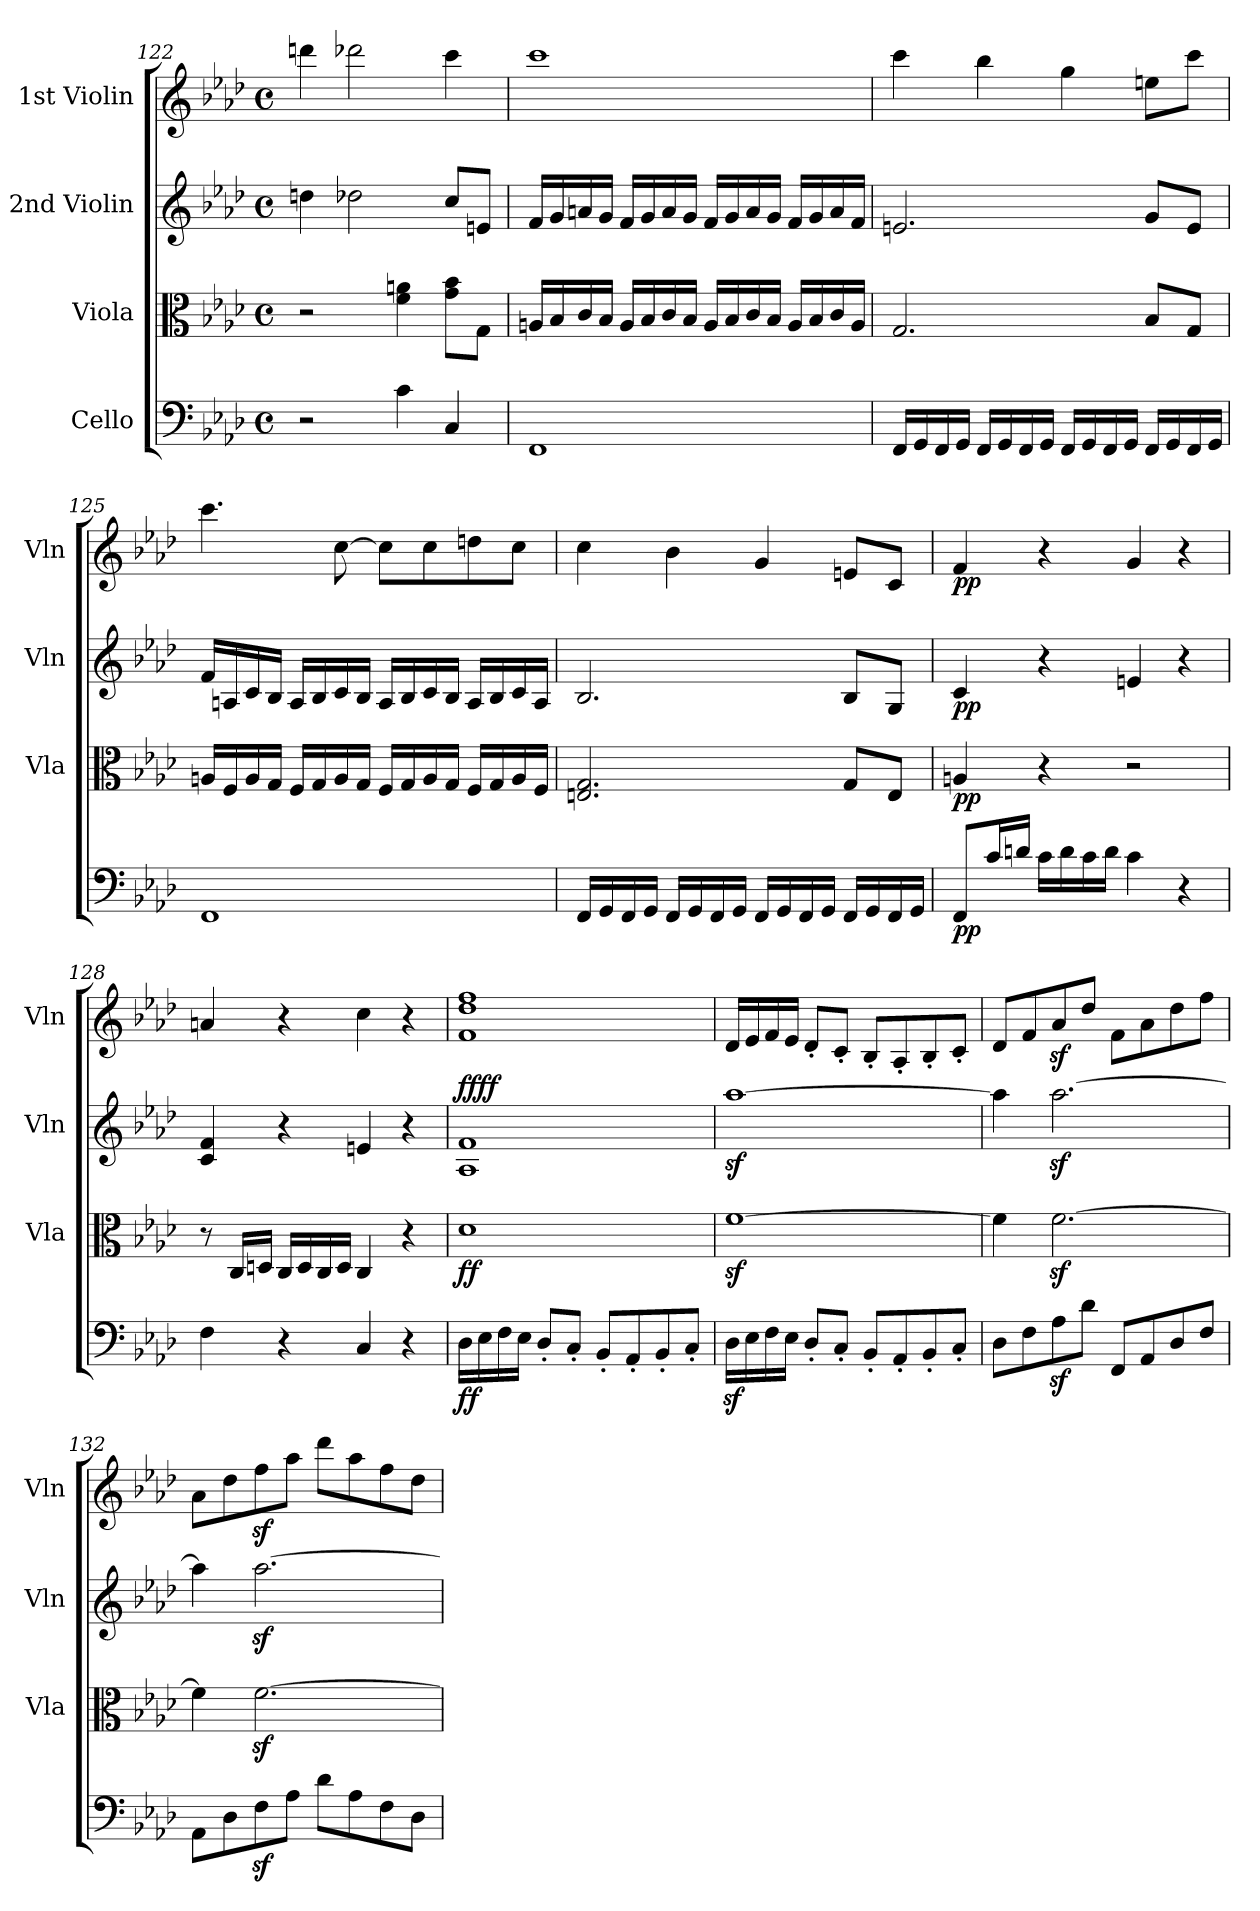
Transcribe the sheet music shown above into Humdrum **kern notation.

**kern	**dynam	**kern	**dynam	**kern	**dynam	**kern	**dynam
*part4	*part4	*part3	*part3	*part2	*part2	*part1	*part1
*staff4	*staff4	*staff3	*staff3	*staff2	*staff2	*staff1	*staff1
*I"Cello	*	*I"Viola	*	*I"2nd Violin	*	*I"1st Violin	*
*	*	*I'Vla	*	*I'Vln	*	*I'Vln	*
*clefF4	*	*clefC3	*	*clefG2	*	*clefG2	*
*k[b-e-a-d-]	*	*k[b-e-a-d-]	*	*k[b-e-a-d-]	*	*k[b-e-a-d-]	*
*M4/4	*	*M4/4	*	*M4/4	*	*M4/4	*
*met(c)	*	*met(c)	*	*met(c)	*	*met(c)	*
=122	=122	=122	=122	=122	=122	=122	=122
2r	.	2r	.	4ddn\	.	4dddn\	.
.	.	.	.	2dd-X\	.	2ddd-X\	.
4c\	.	4f\ 4an\	.	.	.	.	.
4C/	.	8g\ 8b-\L	.	8cc/L	.	4ccc\	.
.	.	8G\J	.	8en/J	.	.	.
!!LO:LB:g=z
=123	=123	=123	=123	=123	=123	=123	=123
1FF	.	16An/LL	.	16f/LL	.	1ccc	.
.	.	16B-/	.	16g/	.	.	.
.	.	16c/	.	16an/	.	.	.
.	.	16B-/JJ	.	16g/JJ	.	.	.
.	.	16A/LL	.	16f/LL	.	.	.
.	.	16B-/	.	16g/	.	.	.
.	.	16c/	.	16a/	.	.	.
.	.	16B-/JJ	.	16g/JJ	.	.	.
.	.	16A/LL	.	16f/LL	.	.	.
.	.	16B-/	.	16g/	.	.	.
.	.	16c/	.	16a/	.	.	.
.	.	16B-/JJ	.	16g/JJ	.	.	.
.	.	16A/LL	.	16f/LL	.	.	.
.	.	16B-/	.	16g/	.	.	.
.	.	16c/	.	16a/	.	.	.
.	.	16A/JJ	.	16f/JJ	.	.	.
!!LO:PB:g=z
=124	=124	=124	=124	=124	=124	=124	=124
16FF/LL	.	2.G/	.	2.en/	.	4ccc\	.
16GG/	.	.	.	.	.	.	.
16FF/	.	.	.	.	.	.	.
16GG/JJ	.	.	.	.	.	.	.
16FF/LL	.	.	.	.	.	4bb-\	.
16GG/	.	.	.	.	.	.	.
16FF/	.	.	.	.	.	.	.
16GG/JJ	.	.	.	.	.	.	.
16FF/LL	.	.	.	.	.	4gg\	.
16GG/	.	.	.	.	.	.	.
16FF/	.	.	.	.	.	.	.
16GG/JJ	.	.	.	.	.	.	.
16FF/LL	.	8B-/L	.	8g/L	.	8een\L	.
16GG/	.	.	.	.	.	.	.
16FF/	.	8G/J	.	8e/J	.	8ccc\J	.
16GG/JJ	.	.	.	.	.	.	.
=125	=125	=125	=125	=125	=125	=125	=125
1FF	.	16An/LL	.	16f/LL	.	4.ccc\	.
.	.	16F/	.	16An/	.	.	.
.	.	16A/	.	16c/	.	.	.
.	.	16G/JJ	.	16B-/JJ	.	.	.
.	.	16F/LL	.	16A/LL	.	.	.
.	.	16G/	.	16B-/	.	.	.
.	.	16A/	.	16c/	.	[8cc\	.
.	.	16G/JJ	.	16B-/JJ	.	.	.
.	.	16F/LL	.	16A/LL	.	8cc\L]	.
.	.	16G/	.	16B-/	.	.	.
.	.	16A/	.	16c/	.	8cc\	.
.	.	16G/JJ	.	16B-/JJ	.	.	.
.	.	16F/LL	.	16A/LL	.	8ddn\	.
.	.	16G/	.	16B-/	.	.	.
.	.	16A/	.	16c/	.	8cc\J	.
.	.	16F/JJ	.	16A/JJ	.	.	.
!!LO:LB:g=z
=126	=126	=126	=126	=126	=126	=126	=126
16FF/LL	.	2.En/ 2.G/	.	2.B-/	.	4cc\	.
16GG/	.	.	.	.	.	.	.
16FF/	.	.	.	.	.	.	.
16GG/JJ	.	.	.	.	.	.	.
16FF/LL	.	.	.	.	.	4b-\	.
16GG/	.	.	.	.	.	.	.
16FF/	.	.	.	.	.	.	.
16GG/JJ	.	.	.	.	.	.	.
16FF/LL	.	.	.	.	.	4g/	.
16GG/	.	.	.	.	.	.	.
16FF/	.	.	.	.	.	.	.
16GG/JJ	.	.	.	.	.	.	.
16FF/LL	.	8G/L	.	8B-/L	.	8en/L	.
16GG/	.	.	.	.	.	.	.
16FF/	.	8E/J	.	8G/J	.	8c/J	.
16GG/JJ	.	.	.	.	.	.	.
!!LO:LB:g=z
=127	=127	=127	=127	=127	=127	=127	=127
!	!LO:DY:b	!	!LO:DY:b	!	!LO:DY:b	!	!LO:DY:b
8FF/L	pp	4An/	pp	4c/	pp	4f/	pp
16c/L	.	.	.	.	.	.	.
16dn/JJ	.	.	.	.	.	.	.
16c\LL	.	4r	.	4r	.	4r	.
16d\	.	.	.	.	.	.	.
16c\	.	.	.	.	.	.	.
16d\JJ	.	.	.	.	.	.	.
4c\	.	2r	.	4en/	.	4g/	.
4r	.	.	.	4r	.	4r	.
=128	=128	=128	=128	=128	=128	=128	=128
4F\	.	8r	.	4c/ 4f/	.	4an/	.
.	.	16C/LL	.	.	.	.	.
.	.	16Dn/JJ	.	.	.	.	.
4r	.	16C/LL	.	4r	.	4r	.
.	.	16D/	.	.	.	.	.
.	.	16C/	.	.	.	.	.
.	.	16D/JJ	.	.	.	.	.
4C/	.	4C/	.	4en/	.	4cc\	.
4r	.	4r	.	4r	.	4r	.
=129	=129	=129	=129	=129	=129	=129	=129
!	!LO:DY:b	!	!LO:DY:b	!	!LO:DY:b	!	!
!	!	!	!	!	!LO:DY:n=1:a	!	!
16D-\LL	ff	1d-	ff	1A- 1f	ff ff	1f 1dd- 1ff	.
16E-\	.	.	.	.	.	.	.
16F\	.	.	.	.	.	.	.
16E-\JJ	.	.	.	.	.	.	.
8D-'/L	.	.	.	.	.	.	.
8C'/J	.	.	.	.	.	.	.
8BB-'/L	.	.	.	.	.	.	.
8AA-'/	.	.	.	.	.	.	.
8BB-'/	.	.	.	.	.	.	.
8C'/J	.	.	.	.	.	.	.
!!LO:PB:g=z
=130	=130	=130	=130	=130	=130	=130	=130
16D-z<\LL	.	[1fz<	.	[1aa-z>	.	16d-/LL	.
16E-\	.	.	.	.	.	16e-/	.
16F\	.	.	.	.	.	16f/	.
16E-\JJ	.	.	.	.	.	16e-/JJ	.
8D-'/L	.	.	.	.	.	8d-'/L	.
8C'/J	.	.	.	.	.	8c'/J	.
8BB-'/L	.	.	.	.	.	8B-'/L	.
8AA-'/	.	.	.	.	.	8A-'/	.
8BB-'/	.	.	.	.	.	8B-'/	.
8C'/J	.	.	.	.	.	8c'/J	.
=131	=131	=131	=131	=131	=131	=131	=131
8D-\L	.	4f\]	.	4aa-\]	.	8d-/L	.
8F\	.	.	.	.	.	8f/	.
8A-z<\	.	[2.fz<\	.	[2.aa-z<\	.	8a-z</	.
8d-\J	.	.	.	.	.	8dd-/J	.
8FF/L	.	.	.	.	.	8f\L	.
8AA-/	.	.	.	.	.	8a-\	.
8D-/	.	.	.	.	.	8dd-\	.
8F/J	.	.	.	.	.	8ff\J	.
!!LO:LB:g=z
=132	=132	=132	=132	=132	=132	=132	=132
8AA-\L	.	4f\]	.	4aa-\]	.	8a-\L	.
8D-\	.	.	.	.	.	8dd-\	.
8Fz<\	.	[2.fz<\	.	[2.aa-z<\	.	8ffz<\	.
8A-\J	.	.	.	.	.	8aa-\J	.
8d-\L	.	.	.	.	.	8ddd-\L	.
8A-\	.	.	.	.	.	8aa-\	.
8F\	.	.	.	.	.	8ff\	.
8D-\J	.	.	.	.	.	8dd-\J	.
=	=	=	=	=	=	=	=
*-	*-	*-	*-	*-	*-	*-	*-
